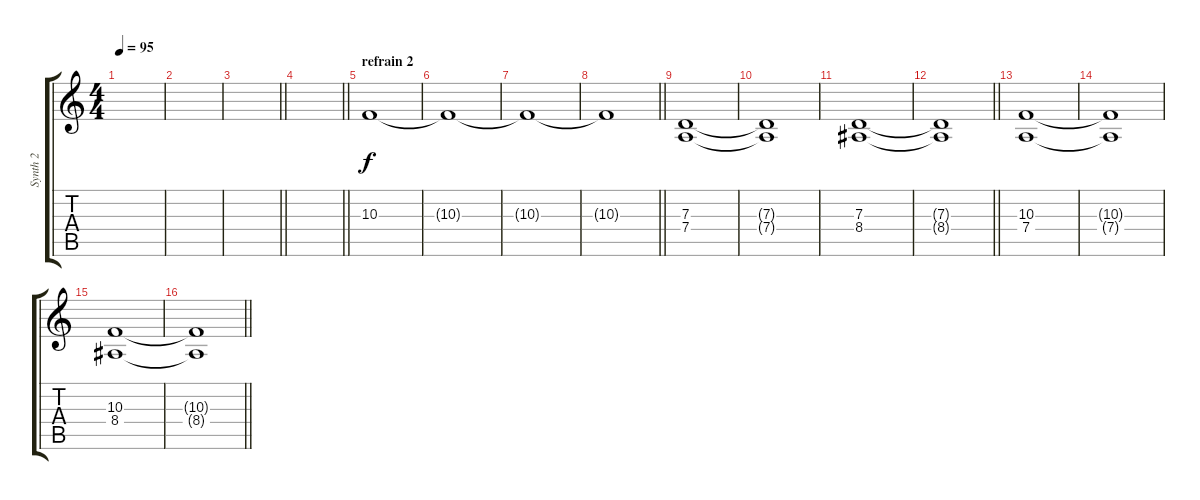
\track ("Synth 2" "Synth 2") {instrument stringensemble2}
\staff {score tabs}
\tuning (E4 B3 G3 D3 A2 E2) {hide}
\ts (4 4)
\tempo 95
\clef g2
\ks c
|
|
\barLineRight lightlight
|
\barLineRight lightlight
|
\section ("" "refrain 2")
10.3.1 |
10.3{t}.1 |
10.3{t}.1 |
\barLineRight lightlight
10.3{t}.1 |
(7.3 7.4).1 |
(7.3{t} 7.4{t}).1 |
(7.3 8.4).1 |
\barLineRight lightlight
(7.3{t} 8.4{t}).1 |
(10.3 7.4).1 |
(10.3{t} 7.4{t}).1 |
(10.3 8.4).1 |
\barLineRight lightlight
(10.3{t} 8.4{t}).1
